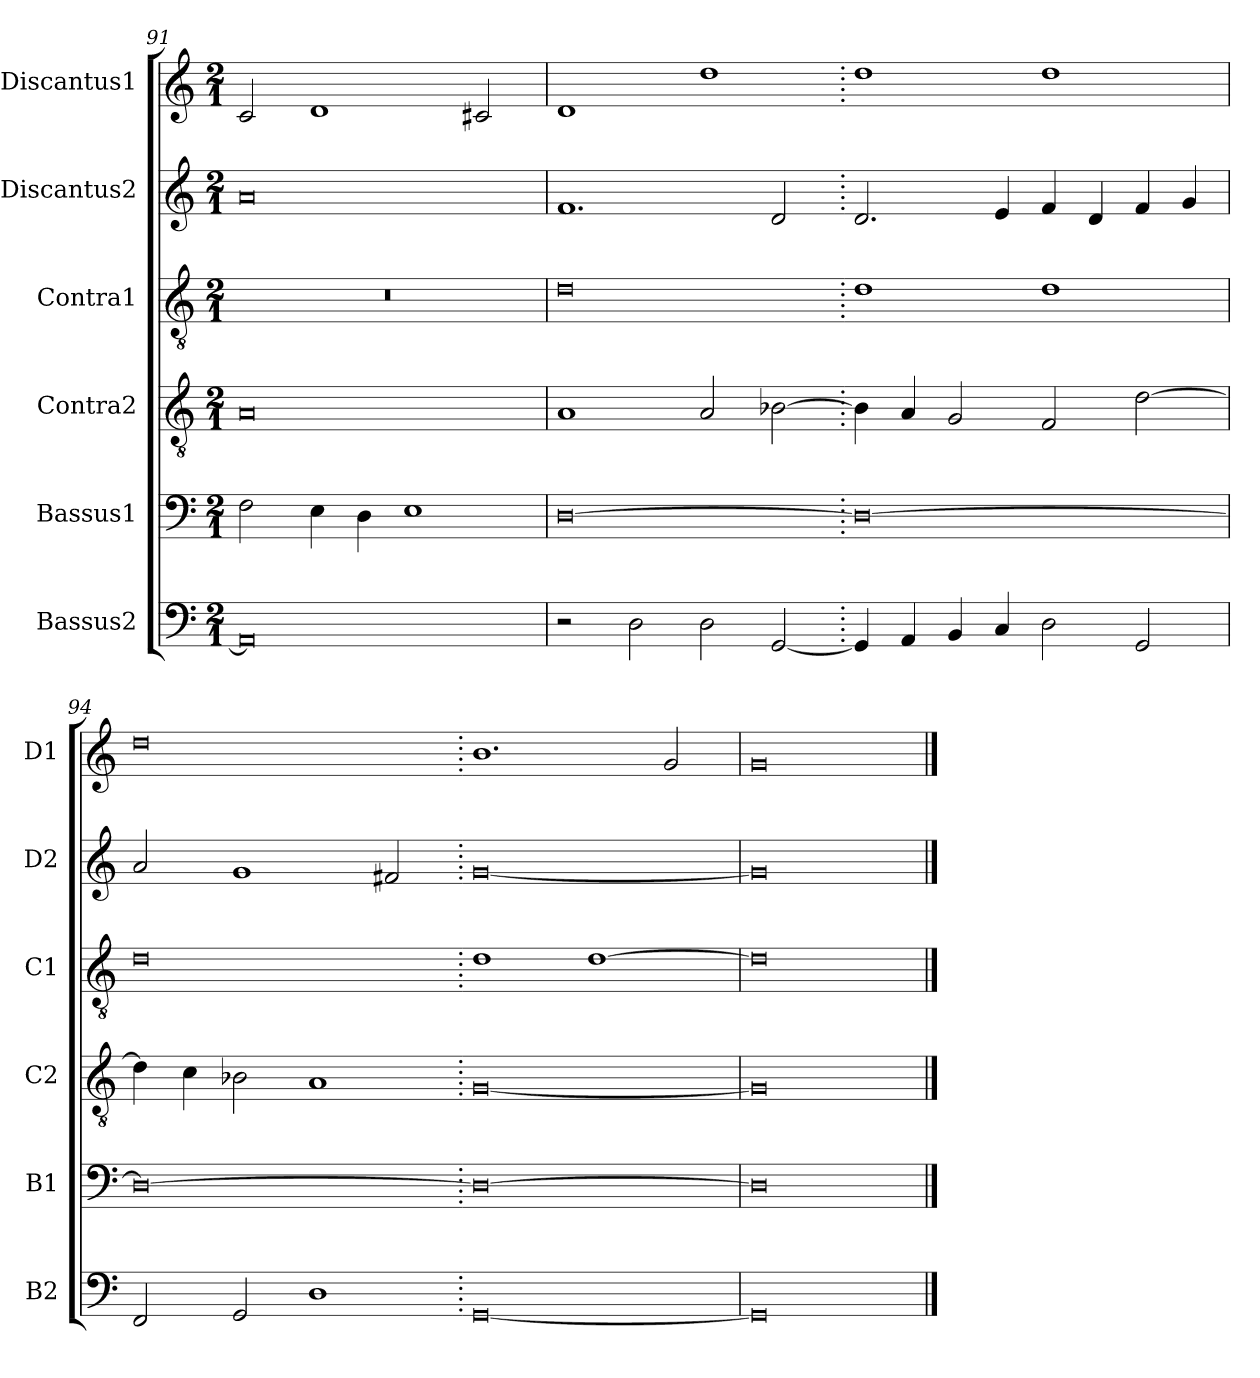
**kern	**kern	**kern	**kern	**kern	**kern
*part6	*part5	*part4	*part3	*part2	*part1
*staff6	*staff5	*staff4	*staff3	*staff2	*staff1
*I"Bassus2	*I"Bassus1	*I"Contra2	*I"Contra1	*I"Discantus2	*I"Discantus1
*I'B2	*I'B1	*I'C2	*I'C1	*I'D2	*I'D1
*clefF4	*clefF4	*clefGv2	*clefGv2	*clefG2	*clefG2
*k[]	*k[]	*k[]	*k[]	*k[]	*k[]
*M2/1	*M2/1	*M2/1	*M2/1	*M2/1	*M2/1
=91	=91	=91	=91	=91	=91
0AA]	2F\	0A	0r	0a	2c/
.	4E\	.	.	.	1d
.	4D\	.	.	.	.
.	1E	.	.	.	.
.	.	.	.	.	2c#X/
=92	=92	=92	=92	=92	=92
2r	[0D	1A	0d	1.f	1d
2D\	.	.	.	.	.
2D\	.	2A/	.	.	1dd
[2GG/	.	[2B-X\	.	2d/	.
=93.	=93.	=93.	=93.	=93.	=93.
4GG/]	0D_	4B-\]	1d	2.d/	1dd
4AA/	.	4A/	.	.	.
4BB/	.	2G/	.	.	.
4C/	.	.	.	4e/	.
2D\	.	2F/	1d	4f/	1dd
.	.	.	.	4d/	.
2GG/	.	[2d\	.	4f/	.
.	.	.	.	4g/	.
=94	=94	=94	=94	=94	=94
2FF/	0D_	4d\]	0d	2a/	0dd
.	.	4c\	.	.	.
2GG/	.	2B-X\	.	1g	.
1D	.	1A	.	.	.
.	.	.	.	2f#X/	.
=95.	=95.	=95.	=95.	=95.	=95.
[0GG	0D_	[0G	1d	[0g	1.b
.	.	.	[1d	.	.
.	.	.	.	.	2g/
=96	=96	=96	=96	=96	=96
0GG]	0D]	0G]	0d]	0g]	0g
==	==	==	==	==	==
*-	*-	*-	*-	*-	*-
